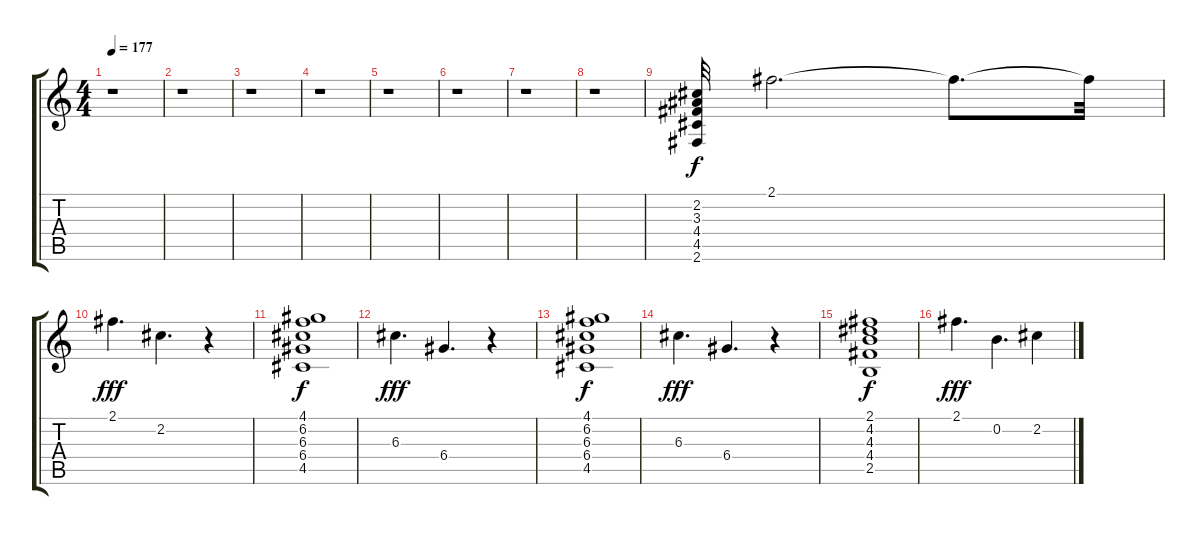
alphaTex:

\track "" {instrument overdrivenguitar}
\staff {score tabs}
\tuning (E4 B3 G3 D3 A2 E2) {hide}
\ts (4 4)
\tempo 177
\clef g2
\ks c
r.1{dy f} |
r.1 |
r.1 |
r.1 |
r.1 |
r.1 |
r.1 |
r.1 |
(2.2 3.3 4.4 4.5 2.6).32 2.1.2{d} 2.1{t}.8{d} 2.1{t}.32 |
2.1.4{d dy fff} 2.2.4{d} r.4 |
(4.1 6.2 6.3 6.4 4.5).1{dy f} |
6.3.4{d dy fff} 6.4.4{d} r.4 |
(4.1 6.2 6.3 6.4 4.5).1{dy f} |
6.3.4{d dy fff} 6.4.4{d} r.4 |
(2.1 4.2 4.3 4.4 2.5).1{dy f} |
2.1.4{d dy fff} 0.2.4{d} 2.2.4
